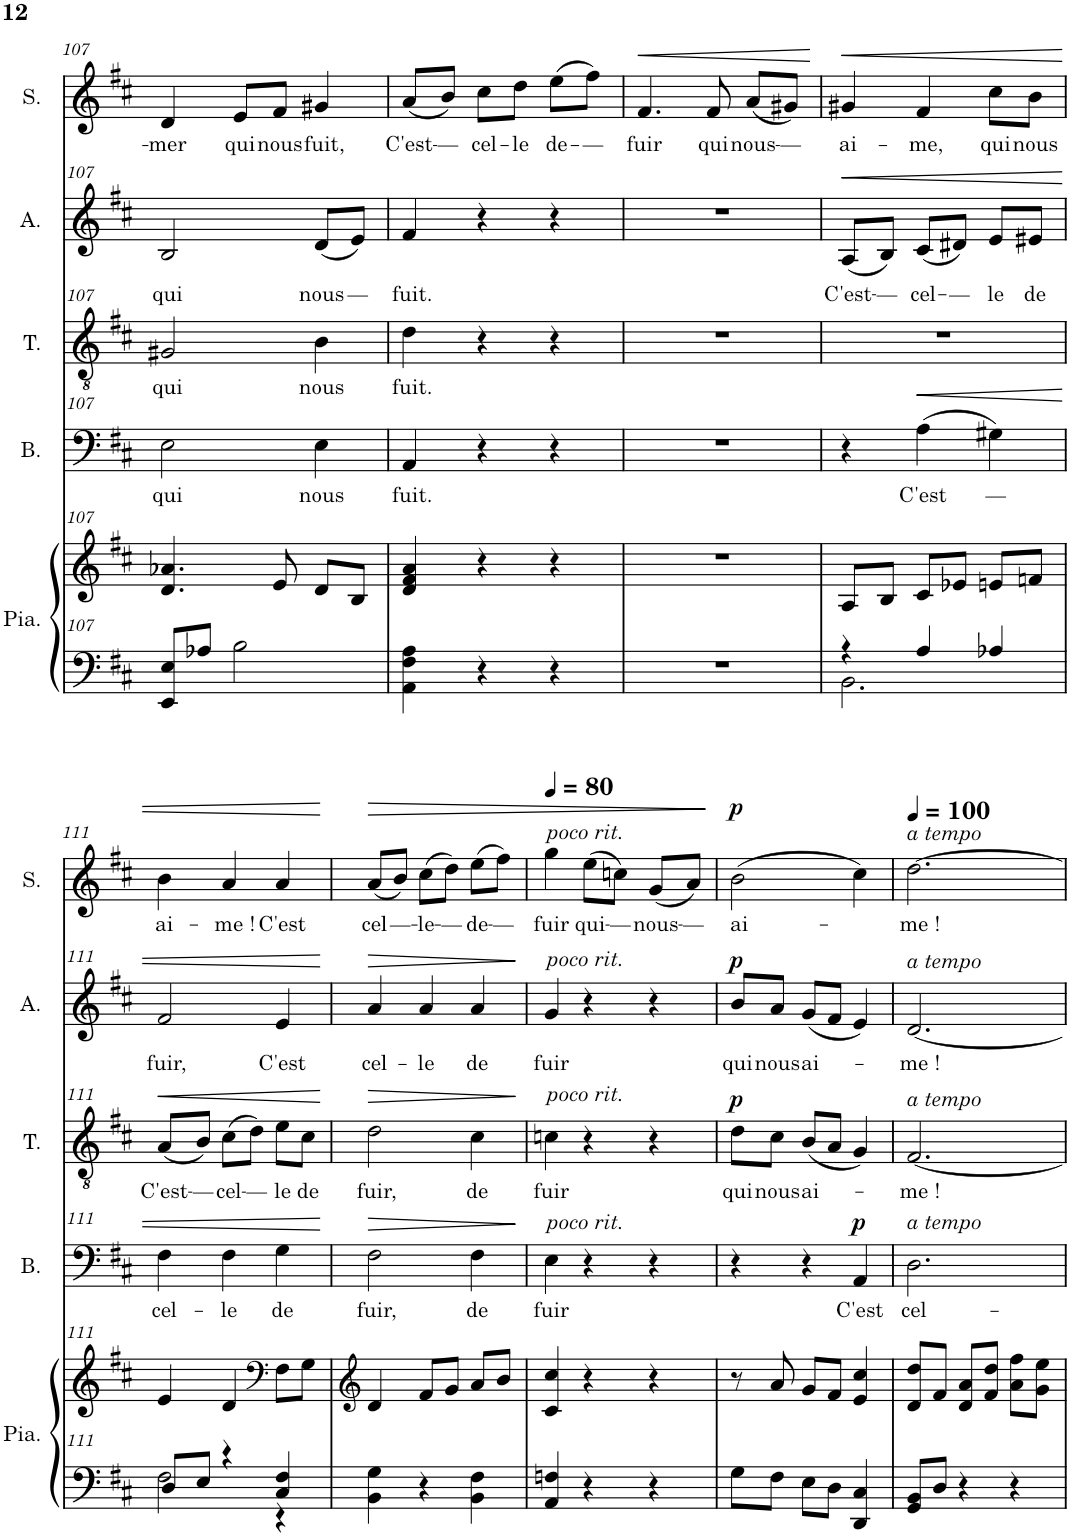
**kern	**kern	**kern	**text	**dynam	**kern	**text	**dynam	**kern	**text	**dynam	**kern	**text	**dynam
*part5	*part5	*part4	*part4	*part4	*part3	*part3	*part3	*part2	*part2	*part2	*part1	*part1	*part1
*staff6	*staff5	*staff4	*staff4	*staff4	*staff3	*staff3	*staff3	*staff2	*staff2	*staff2	*staff1	*staff1	*staff1
*I"Piano	*	*I"Basse	*	*	*I"Ténor	*	*	*I"Alto	*	*	*I"Soprano	*	*
*I'Pia.	*	*I'B.	*	*	*I'T.	*	*	*I'A.	*	*	*I'S.	*	*
!!LO:PB:g=z
*clefF4	*clefG2	*clefF4	*	*	*clefGv2	*	*	*clefG2	*	*	*clefG2	*	*
*k[f#c#]	*k[f#c#]	*k[f#c#]	*	*	*k[f#c#]	*	*	*k[f#c#]	*	*	*k[f#c#]	*	*
*M3/4	*M3/4	*M3/4	*	*	*M3/4	*	*	*M3/4	*	*	*M3/4	*	*
=107	=107	=107	=107	=107	=107	=107	=107	=107	=107	=107	=107	=107	=107
!	!	!	!LO:LY:b	!	!	!LO:LY:b	!	!	!LO:LY:b	!	!	!LO:LY:b	!
8EE/ 8E/L	4.d/ 4.a-X/	2E\	qui	.	2G#X/	qui	.	2B/	qui	.	4d/	-mer	.
8A-X/J	.	.	.	.	.	.	.	.	.	.	.	.	.
!	!	!	!	!	!	!	!	!	!	!	!	!LO:LY:b	!
2B\	.	.	.	.	.	.	.	.	.	.	8e/L	qui	.
!	!	!	!	!	!	!	!	!	!	!	!	!LO:LY:b	!
.	8e/	.	.	.	.	.	.	.	.	.	8f#/J	nous	.
!	!	!	!LO:LY:b	!	!	!LO:LY:b	!	!	!LO:LY:b	!	!	!LO:LY:b	!
.	8d/L	4E\	nous	.	4B\	nous	.	(8d/L	nous	.	4g#X/	fuit,	.
!	!	!	!	!	!	!	!	!	!LO:LY:b	!	!	!	!
.	8B/J	.	.	.	.	.	.	8e/J)	—	.	.	.	.
=108	=108	=108	=108	=108	=108	=108	=108	=108	=108	=108	=108	=108	=108
!	!	!	!LO:LY:b	!	!	!LO:LY:b	!	!	!LO:LY:b	!	!	!LO:LY:b	!
4AA\ 4F#\ 4A\	4d/ 4f#/ 4a/	4AA/	fuit.	.	4d\	fuit.	.	4f#/	fuit.	.	(8a/L	C'est-	.
!	!	!	!	!	!	!	!	!	!	!	!	!LO:LY:b	!
.	.	.	.	.	.	.	.	.	.	.	8b/J)	-—	.
!	!	!	!	!	!	!	!	!	!	!	!	!LO:LY:b	!
4r	4r	4r	.	.	4r	.	.	4r	.	.	8cc#\L	cel-	.
!	!	!	!	!	!	!	!	!	!	!	!	!LO:LY:b	!
.	.	.	.	.	.	.	.	.	.	.	8dd\J	-le	.
!	!	!	!	!	!	!	!	!	!	!	!	!LO:LY:b	!
4r	4r	4r	.	.	4r	.	.	4r	.	.	(8ee\L	de-	.
!	!	!	!	!	!	!	!	!	!	!	!	!LO:LY:b	!
.	.	.	.	.	.	.	.	.	.	.	8ff#\J)	-—	.
=109	=109	=109	=109	=109	=109	=109	=109	=109	=109	=109	=109	=109	=109
!	!	!	!	!	!	!	!	!	!	!	!	!LO:LY:b	!LO:HP:b
2.r	2.r	2.r	.	.	2.r	.	.	2.r	.	.	4.f#/	fuir	<
!	!	!	!	!	!	!	!	!	!	!	!	!LO:LY:b	!
.	.	.	.	.	.	.	.	.	.	.	8f#/	qui	.
!	!	!	!	!	!	!	!	!	!	!	!	!LO:LY:b	!
.	.	.	.	.	.	.	.	.	.	.	(8a/L	nous-	.
!	!	!	!	!	!	!	!	!	!	!	!	!LO:LY:b	!
.	.	.	.	.	.	.	.	.	.	.	8g#X/J)	-—	.
.	.	.	.	.	.	.	.	.	.	.	.	.	[
=110	=110	=110	=110	=110	=110	=110	=110	=110	=110	=110	=110	=110	=110
*^	*	*	*	*	*	*	*	*	*	*	*	*	*
!	!	!	!	!	!	!	!	!	!	!LO:LY:b	!LO:HP:b	!	!LO:LY:b	!LO:HP:b
4r	2.BB\	8A/L	4r	.	.	2.r	.	.	(8A/L	C'est-	<	4g#X/	ai-	<
!	!	!	!	!	!	!	!	!	!	!LO:LY:b	!	!	!	!
.	.	8B/J	.	.	.	.	.	.	8B/J)	-—	.	.	.	.
!	!	!	!	!LO:LY:b	!LO:HP:b	!	!	!	!	!LO:LY:b	!	!	!LO:LY:b	!
4A/	.	8c#/L	(4A\	C'est	<	.	.	.	(8c#/L	cel-	.	4f#/	-me,	.
!	!	!	!	!	!	!	!	!	!	!LO:LY:b	!	!	!	!
.	.	8e-X/J	.	.	.	.	.	.	8d#X/J)	-—	.	.	.	.
!	!	!	!	!LO:LY:b	!	!	!	!	!	!LO:LY:b	!	!	!LO:LY:b	!
4A-X/	.	8en/L	4G#X\)	—	.	.	.	.	8e/L	le	.	8cc#\L	qui	.
!	!	!	!	!	!	!	!	!	!	!LO:LY:b	!	!	!LO:LY:b	!
.	.	8fn/J	.	.	.	.	.	.	8e#X/J	de	.	8b\J	nous	.
!!LO:LB:g=z
=111	=111	=111	=111	=111	=111	=111	=111	=111	=111	=111	=111	=111	=111	=111
!	!	!	!	!LO:LY:b	!	!	!LO:LY:b	!LO:HP:b	!	!LO:LY:b	!	!	!LO:LY:b	!
8D/L	2F#\	4e/	4F#\	cel-	.	(8A/L	C'est-	<	2f#/	fuir,	.	4b\	ai-	.
!	!	!	!	!	!	!	!LO:LY:b	!	!	!	!	!	!	!
8E/J	.	.	.	.	.	8B/J)	-—	.	.	.	.	.	.	.
!	!	!	!	!LO:LY:b	!	!	!LO:LY:b	!	!	!	!	!	!LO:LY:b	!
4r	.	4d/	4F#\	-le	.	(8c#\L	cel-	.	.	.	.	4a/	-me !	.
!	!	!	!	!	!	!	!LO:LY:b	!	!	!	!	!	!	!
.	.	.	.	.	.	8d\J)	-—	.	.	.	.	.	.	.
*	*	*clefF4	*	*	*	*	*	*	*	*	*	*	*	*
!	!	!	!	!LO:LY:b	!	!	!LO:LY:b	!	!	!LO:LY:b	!	!	!LO:LY:b	!
4C#/ 4F#/	4r	8F#\L	4G\	de	.	8e\L	le	.	4e/	C'est	.	4a/	C'est	.
!	!	!	!	!	!	!	!LO:LY:b	!	!	!	!	!	!	!
.	.	8G\J	.	.	.	8c#\J	de	.	.	.	.	.	.	.
*v	*v	*	*	*	*	*	*	*	*	*	*	*	*	*
.	.	.	.	[	.	.	[	.	.	[	.	.	[
=112	=112	=112	=112	=112	=112	=112	=112	=112	=112	=112	=112	=112	=112
*	*clefG2	*	*	*	*	*	*	*	*	*	*	*	*
!	!	!	!LO:LY:b	!LO:HP:b	!	!LO:LY:b	!LO:HP:b	!	!LO:LY:b	!LO:HP:b	!	!LO:LY:b	!LO:HP:b
4BB\ 4G\	4d/	2F#\	fuir,	>	2d\	fuir,	>	4a/	cel-	>	(8a/L	cel	>
!	!	!	!	!	!	!	!	!	!	!	!	!LO:LY:b	!
.	.	.	.	.	.	.	.	.	.	.	8b/J)	—-	.
!	!	!	!	!	!	!	!	!	!LO:LY:b	!	!	!LO:LY:b	!
4r	8f#/L	.	.	.	.	.	.	4a/	-le	.	(8cc#\L	-le-	.
!	!	!	!	!	!	!	!	!	!	!	!	!LO:LY:b	!
.	8g/J	.	.	.	.	.	.	.	.	.	8dd\J)	-—	.
!	!	!	!LO:LY:b	!	!	!LO:LY:b	!	!	!LO:LY:b	!	!	!LO:LY:b	!
4BB\ 4F#\	8a/L	4F#\	de	.	4c#\	de	.	4a/	de	.	(8ee\L	de-	.
!	!	!	!	!	!	!	!	!	!	!	!	!LO:LY:b	!
.	8b/J	.	.	.	.	.	.	.	.	.	8ff#\J)	-—	.
.	.	.	.	]	.	.	]	.	.	]	.	.	.
=113	=113	=113	=113	=113	=113	=113	=113	=113	=113	=113	=113	=113	=113
*	*	*	*	*	*	*	*	*	*	*	*MM80	*	*
!	!	!	!	!	!	!	!	!	!	!	!LO:TX:a:i:t=poco rit.	!	!
!	!	!	!	!	!	!	!	!LO:TX:a:i:t=poco rit.	!	!	!	!	!
!	!	!	!	!	!LO:TX:a:i:t=poco rit.	!	!	!	!	!	!	!	!
!	!	!LO:TX:a:i:t=poco rit.	!	!	!	!	!	!	!	!	!	!	!
!	!	!	!LO:LY:b	!	!	!LO:LY:b	!	!	!LO:LY:b	!	!	!LO:LY:b	!
4AA/ 4Fn/	4c#/ 4cc#/	4E\	fuir	.	4cn\	fuir	.	4g/	fuir	.	4gg\	fuir	.
!	!	!	!	!	!	!	!	!	!	!	!	!LO:LY:b	!
4r	4r	4r	.	.	4r	.	.	4r	.	.	(8ee\L	qui-	.
!	!	!	!	!	!	!	!	!	!	!	!	!LO:LY:b	!
.	.	.	.	.	.	.	.	.	.	.	8ccn\J)	-—	.
!	!	!	!	!	!	!	!	!	!	!	!	!LO:LY:b	!
4r	4r	4r	.	.	4r	.	.	4r	.	.	(8g/L	nous-	.
!	!	!	!	!	!	!	!	!	!	!	!	!LO:LY:b	!
.	.	.	.	.	.	.	.	.	.	.	8a/J)	-—	.
.	.	.	.	.	.	.	.	.	.	.	.	.	]
=114	=114	=114	=114	=114	=114	=114	=114	=114	=114	=114	=114	=114	=114
!	!	!	!	!	!	!LO:LY:b	!LO:DY:a	!	!LO:LY:b	!LO:DY:a	!	!LO:LY:b	!LO:DY:a
8G\L	8r	4r	.	.	8d\L	qui	p	8b/L	qui	p	(2b\	ai-	p
!	!	!	!	!	!	!LO:LY:b	!	!	!LO:LY:b	!	!	!	!
8F#\J	8a/	.	.	.	8c#\J	nous	.	8a/J	nous	.	.	.	.
!	!	!	!	!	!	!LO:LY:b	!	!	!LO:LY:b	!	!	!	!
8E\L	8g/L	4r	.	.	(8B/L	ai-	.	(8g/L	ai-	.	.	.	.
8D\J	8f#/J	.	.	.	8A/J	.	.	8f#/J	.	.	.	.	.
!	!	!	!LO:LY:b	!LO:DY:a	!	!	!	!	!	!	!	!	!
4DD/ 4C#/	4e/ 4cc#/	4AA/	C'est	p	4G/)	.	.	4e/)	.	.	4cc#\)	.	.
=115	=115	=115	=115	=115	=115	=115	=115	=115	=115	=115	=115	=115	=115
*	*	*	*	*	*	*	*	*	*	*	*MM100	*	*
!	!	!	!	!	!	!	!	!	!	!	!LO:TX:a:i:t=a tempo	!	!
!	!	!	!	!	!	!	!	!LO:TX:a:i:t=a tempo	!	!	!	!	!
!	!	!	!	!	!LO:TX:a:i:t=a tempo	!	!	!	!	!	!	!	!
!	!	!LO:TX:a:i:t=a tempo	!	!	!	!	!	!	!	!	!	!	!
!	!	!	!LO:LY:b	!	!	!LO:LY:b	!	!	!LO:LY:b	!	!	!LO:LY:b	!
8GG/ 8BB/L	8d/ 8dd/L	2.D\	cel-	.	[2.F#/	-me !	.	[2.d/	-me !	.	[2.dd\	-me !	.
8D/J	8f#/J	.	.	.	.	.	.	.	.	.	.	.	.
4r	8d/ 8a/L	.	.	.	.	.	.	.	.	.	.	.	.
.	8f#/ 8dd/J	.	.	.	.	.	.	.	.	.	.	.	.
4r	8a\ 8ff#\L	.	.	.	.	.	.	.	.	.	.	.	.
.	8g\ 8ee\J	.	.	.	.	.	.	.	.	.	.	.	.
=	=	=	=	=	=	=	=	=	=	=	=	=	=
*-	*-	*-	*-	*-	*-	*-	*-	*-	*-	*-	*-	*-	*-
